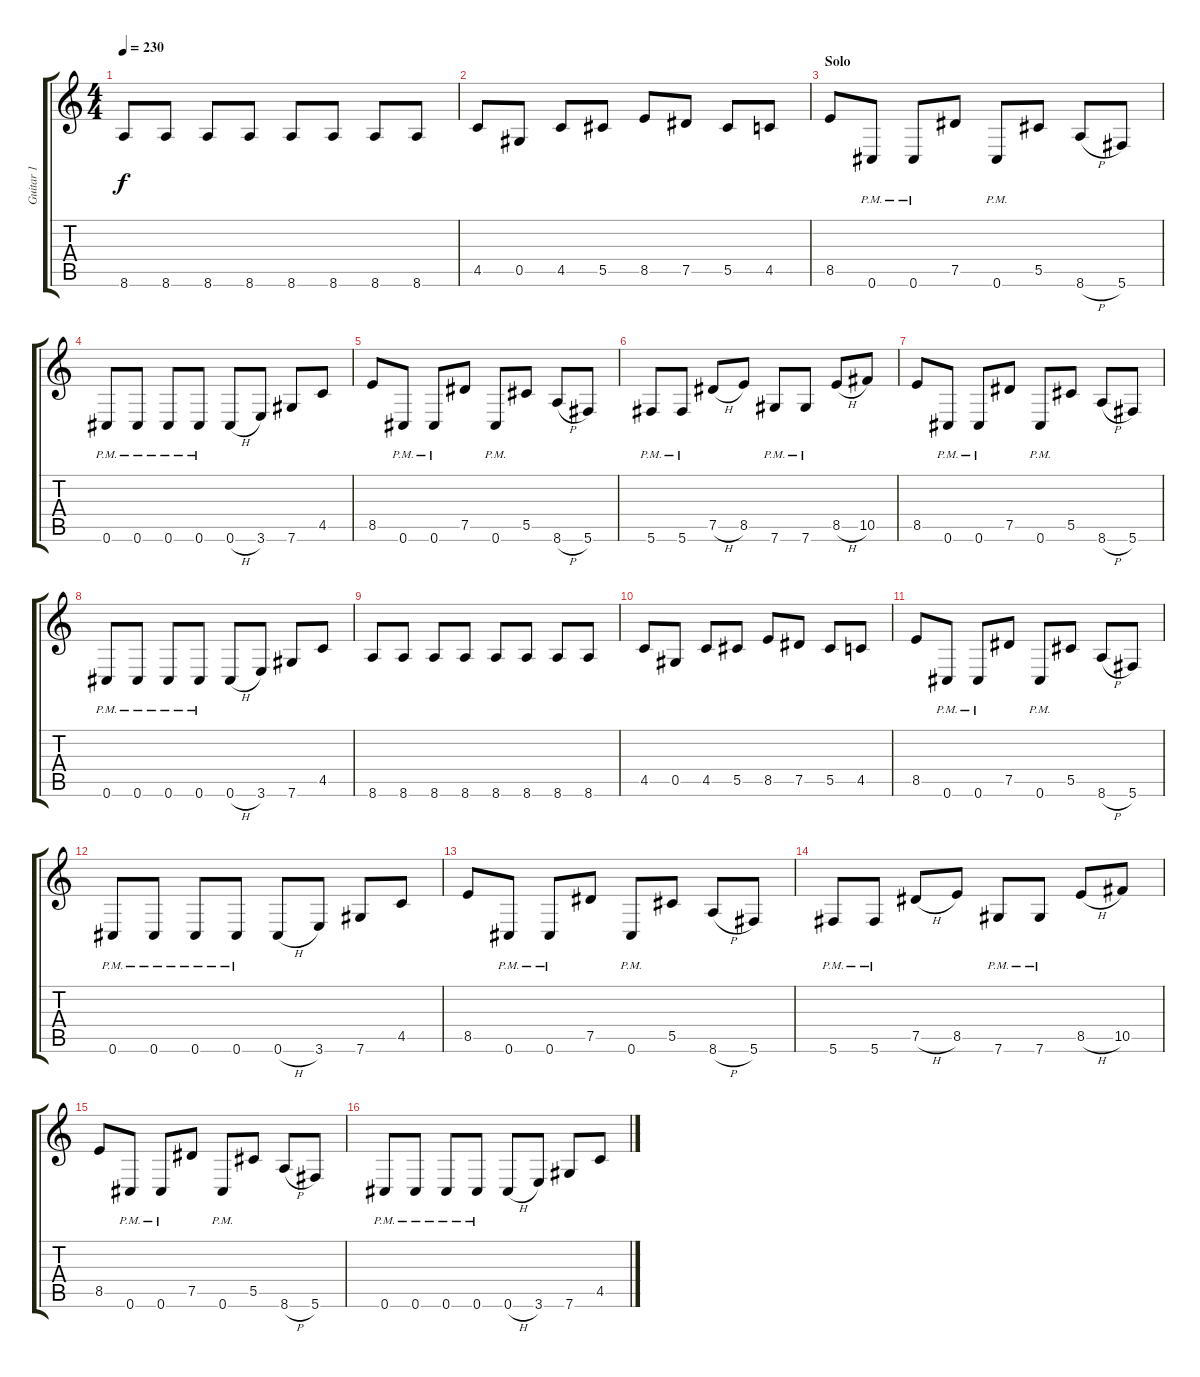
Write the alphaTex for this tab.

\track ("Guitar 1" "Guitar 1") {instrument distortionguitar}
\staff {score tabs}
\tuning (Eb4 Bb3 Gb3 Db3 Ab2 Db2) {hide}
\ts (4 4)
\tempo 230
\clef g2
\ks c
8.6.8{dy f} 8.6.8 8.6.8 8.6.8 8.6.8 8.6.8 8.6.8 8.6.8 |
4.5.8 0.5.8 4.5.8 5.5.8 8.5.8 7.5.8 5.5.8 4.5.8 |
\section ("" "Solo")
8.5.8 0.6{pm}.8 0.6{pm}.8 7.5.8 0.6{pm}.8 5.5.8 8.6{h}.8 5.6.8 |
0.6{pm}.8 0.6{pm}.8 0.6{pm}.8 0.6{pm}.8 0.6{h}.8 3.6.8 7.6.8 4.5.8 |
8.5.8 0.6{pm}.8 0.6{pm}.8 7.5.8 0.6{pm}.8 5.5.8 8.6{h}.8 5.6.8 |
5.6{pm}.8 5.6{pm}.8 7.5{h}.8 8.5.8 7.6{pm}.8 7.6{pm}.8 8.5{h}.8 10.5.8 |
8.5.8 0.6{pm}.8 0.6{pm}.8 7.5.8 0.6{pm}.8 5.5.8 8.6{h}.8 5.6.8 |
0.6{pm}.8 0.6{pm}.8 0.6{pm}.8 0.6{pm}.8 0.6{h}.8 3.6.8 7.6.8 4.5.8 |
8.6.8 8.6.8 8.6.8 8.6.8 8.6.8 8.6.8 8.6.8 8.6.8 |
4.5.8 0.5.8 4.5.8 5.5.8 8.5.8 7.5.8 5.5.8 4.5.8 |
8.5.8 0.6{pm}.8 0.6{pm}.8 7.5.8 0.6{pm}.8 5.5.8 8.6{h}.8 5.6.8 |
0.6{pm}.8 0.6{pm}.8 0.6{pm}.8 0.6{pm}.8 0.6{h}.8 3.6.8 7.6.8 4.5.8 |
8.5.8 0.6{pm}.8 0.6{pm}.8 7.5.8 0.6{pm}.8 5.5.8 8.6{h}.8 5.6.8 |
5.6{pm}.8 5.6{pm}.8 7.5{h}.8 8.5.8 7.6{pm}.8 7.6{pm}.8 8.5{h}.8 10.5.8 |
8.5.8 0.6{pm}.8 0.6{pm}.8 7.5.8 0.6{pm}.8 5.5.8 8.6{h}.8 5.6.8 |
0.6{pm}.8 0.6{pm}.8 0.6{pm}.8 0.6{pm}.8 0.6{h}.8 3.6.8 7.6.8 4.5.8
